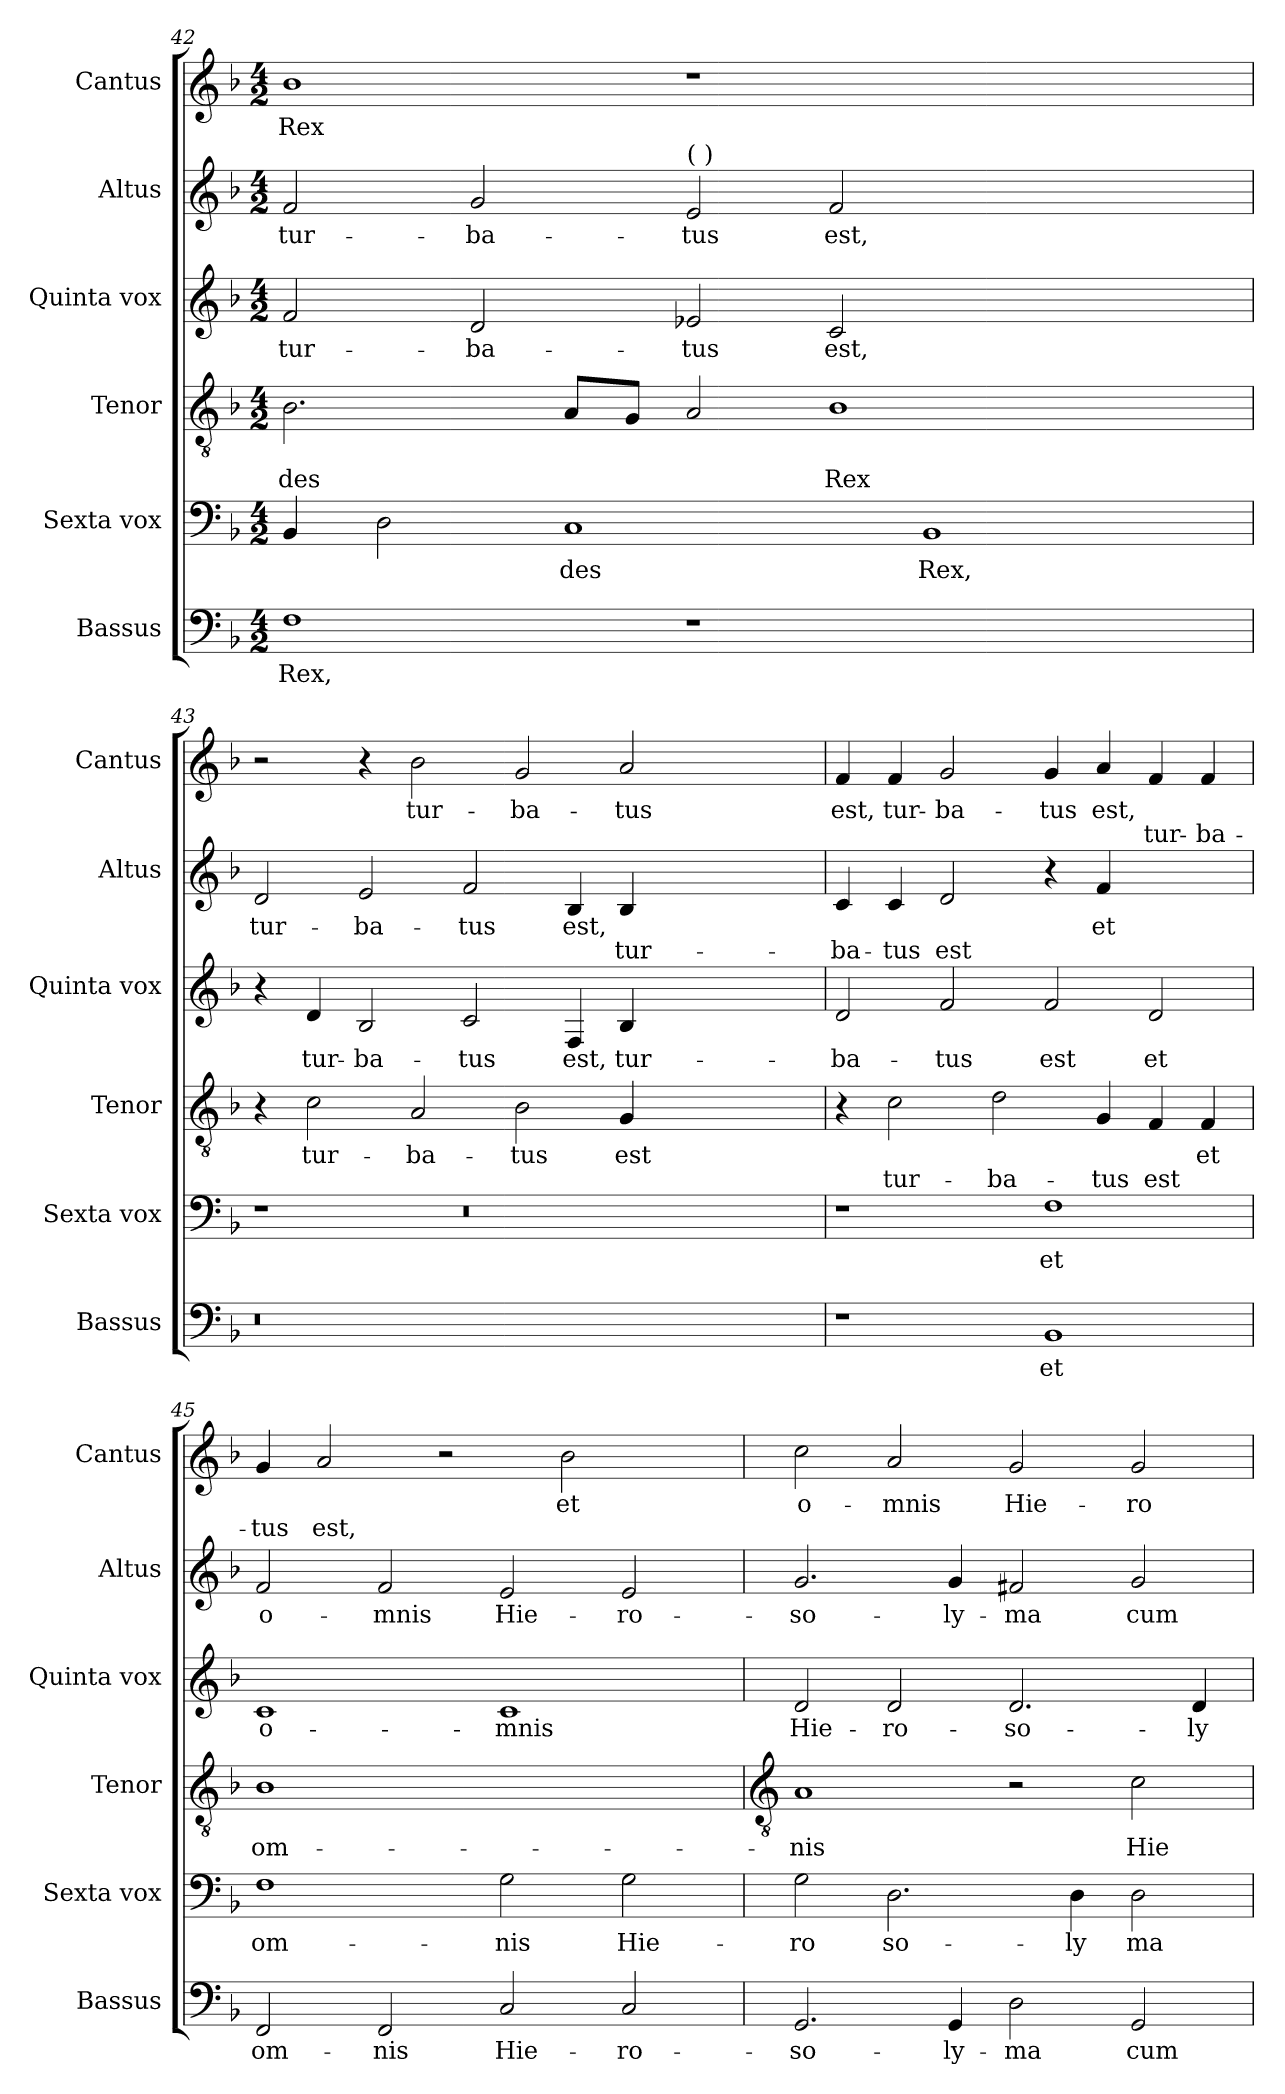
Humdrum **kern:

**kern	**text	**kern	**text	**kern	**text	**text	**kern	**text	**kern	**text	**text	**kern	**text	**text
*part6	*part6	*part5	*part5	*part4	*part4	*part4	*part3	*part3	*part2	*part2	*part2	*part1	*part1	*part1
*staff6	*staff6	*staff5	*staff5	*staff4	*staff4	*staff4	*staff3	*staff3	*staff2	*staff2	*staff2	*staff1	*staff1	*staff1
*I"Bassus	*	*I"Sexta vox	*	*I"Tenor	*	*	*I"Quinta vox	*	*I"Altus	*	*	*I"Cantus	*	*
*I'Bassus	*	*I'Sexta vox	*	*I'Tenor	*	*	*I'Quinta vox	*	*I'Altus	*	*	*I'Cantus	*	*
*clefF4	*	*clefF4	*	*clefGv2	*	*	*clefG2	*	*clefG2	*	*	*clefG2	*	*
*k[b-]	*	*k[b-]	*	*k[b-]	*	*	*k[b-]	*	*k[b-]	*	*	*k[b-]	*	*
*F:	*	*F:	*	*F:	*	*	*F:	*	*F:	*	*	*F:	*	*
*M4/2	*	*M4/2	*	*M4/2	*	*	*M4/2	*	*M4/2	*	*	*M4/2	*	*
=42A	=42A	=42A	=42A	=42A	=42A	=42A	=42A	=42A	=42A	=42A	=42A	=42A	=42A	=42A
!	!LO:LY:b	!	!	!	!	!LO:LY:b	!	!LO:LY:b	!	!LO:LY:b	!	!	!LO:LY:b	!
1F	Rex,	4BB-	.	2.B-	.	des	2f	tur-	2f	tur-	.	1b-	Rex	.
.	.	2D	.	.	.	.	.	.	.	.	.	.	.	.
!	!	!	!	!	!	!	!	!LO:LY:b	!	!LO:LY:b	!	!	!	!
.	.	.	.	.	.	.	2d	-ba-	2g	-ba-	.	.	.	.
!	!	!	!LO:LY:b	!	!	!	!	!	!	!	!	!	!	!
.	.	1C	-des	8AL	.	.	.	.	.	.	.	.	.	.
.	.	.	.	8GJ	.	.	.	.	.	.	.	.	.	.
!	!	!	!	!	!	!	!	!	!LO:TX:a:t=(  )	!	!	!	!	!
!	!	!	!	!	!	!	!	!LO:LY:b	!	!LO:LY:b	!	!	!	!
1r	.	.	.	2A	.	.	2e-X	-tus	2e	-tus	.	1r	.	.
!	!	!	!	!	!	!LO:LY:b	!	!LO:LY:b	!	!LO:LY:b	!	!	!	!
.	.	.	.	1B-	.	Rex	2c	est,	2f	est,	.	.	.	.
!	!	!	!LO:LY:b	!	!	!	!	!	!	!	!	!	!	!
.	.	1BB-	Rex,	.	.	.	.	.	.	.	.	.	.	.
2.ryy	.	.	.	.	.	.	2.ryy	.	2.ryy	.	.	2.ryy	.	.
.	.	.	.	4ryy	.	.	.	.	.	.	.	.	.	.
=43A	=43A	=43A	=43A	=43A	=43A	=43A	=43A	=43A	=43A	=43A	=43A	=43A	=43A	=43A
!	!	!	!	!	!	!	!	!	!	!LO:LY:b	!	!	!	!
0r	.	1r	.	4r	.	.	4r	.	2d	tur-	.	2r	.	.
!	!	!	!	!	!LO:LY:b	!	!	!LO:LY:b	!	!	!	!	!	!
.	.	.	.	2c	tur-	.	4d	tur-	.	.	.	.	.	.
!	!	!	!	!	!	!	!	!LO:LY:b	!	!LO:LY:b	!	!	!	!
.	.	.	.	.	.	.	2B-	-ba-	2e	-ba-	.	4r	.	.
!	!	!	!	!	!LO:LY:b	!	!	!	!	!	!	!	!LO:LY:b	!
.	.	.	.	2A	-ba-	.	.	.	.	.	.	2b-	tur-	.
!	!	!	!	!	!	!	!	!LO:LY:b	!	!LO:LY:b	!	!	!	!
.	.	0r	.	.	.	.	2c	-tus	2f	-tus	.	.	.	.
!	!	!	!	!	!LO:LY:b	!	!	!	!	!	!	!	!LO:LY:b	!
.	.	.	.	2B-	-tus	.	.	.	.	.	.	2g	-ba-	.
!	!	!	!	!	!	!	!	!LO:LY:b	!	!LO:LY:b	!	!	!	!
.	.	.	.	.	.	.	4F	est,	4B-	est,	.	.	.	.
!	!	!	!	!	!LO:LY:b	!	!	!LO:LY:b	!	!	!LO:LY:b	!	!LO:LY:b	!
.	.	.	.	4G	est	.	4B-	tur-	4B-	.	tur-	2a	-tus	.
1ryy	.	.	.	1ryy	.	.	1ryy	.	1ryy	.	.	.	.	.
.	.	.	.	.	.	.	.	.	.	.	.	2.ryy	.	.
=44A	=44A	=44A	=44A	=44A	=44A	=44A	=44A	=44A	=44A	=44A	=44A	=44A	=44A	=44A
!	!	!	!	!	!	!	!	!LO:LY:b	!	!	!LO:LY:b	!	!LO:LY:b	!
1r	.	1r	.	4r	.	.	2d	-ba-	4c	.	-ba-	4f	est,	.
!	!	!	!	!	!	!LO:LY:b	!	!	!	!	!LO:LY:b	!	!LO:LY:b	!
.	.	.	.	2c	.	tur-	.	.	4c	.	-tus	4f	tur-	.
!	!	!	!	!	!	!	!	!LO:LY:b	!	!	!LO:LY:b	!	!LO:LY:b	!
.	.	.	.	.	.	.	2f	-tus	2d	.	est	2g	-ba-	.
!	!	!	!	!	!	!LO:LY:b	!	!	!	!	!	!	!	!
.	.	.	.	2d	.	-ba-	.	.	.	.	.	.	.	.
!	!LO:LY:b	!	!LO:LY:b	!	!	!	!	!LO:LY:b	!	!	!	!	!LO:LY:b	!
1BB-	et	1F	et	.	.	.	2f	est	4r	.	.	4g	-tus	.
!	!	!	!	!	!	!LO:LY:b	!	!	!	!LO:LY:b	!	!	!LO:LY:b	!
.	.	.	.	4G	.	-tus	.	.	4f	et	.	4a	est,	.
!	!	!	!	!	!	!LO:LY:b	!	!LO:LY:b	!	!	!	!	!	!LO:LY:b
.	.	.	.	4F	.	est	2d	et	2ryy	.	.	4f	.	tur-
!	!	!	!	!	!LO:LY:b	!	!	!	!	!	!	!	!	!LO:LY:b
.	.	.	.	4F	et	.	.	.	.	.	.	4f	.	-ba-
!!LO:LB:g=z
=45A	=45A	=45A	=45A	=45A	=45A	=45A	=45A	=45A	=45A	=45A	=45A	=45A	=45A	=45A
!	!LO:LY:b	!	!LO:LY:b	!	!LO:LY:b	!	!	!LO:LY:b	!	!LO:LY:b	!	!	!	!LO:LY:b
2FF	om-	1F	om-	1B-	om-	.	1c	o-	2f	o-	.	4g	.	-tus
!	!	!	!	!	!	!	!	!	!	!	!	!	!	!LO:LY:b
.	.	.	.	.	.	.	.	.	.	.	.	2a	.	est,
!	!LO:LY:b	!	!	!	!	!	!	!	!	!LO:LY:b	!	!	!	!
2FF	-nis	.	.	.	.	.	.	.	2f	-mnis	.	.	.	.
.	.	.	.	.	.	.	.	.	.	.	.	2r	.	.
!	!LO:LY:b	!	!LO:LY:b	!	!	!	!	!LO:LY:b	!	!LO:LY:b	!	!	!	!
2C	Hie-	2G	-nis	1ryy	.	.	1c	-mnis	2e	Hie-	.	.	.	.
!	!	!	!	!	!	!	!	!	!	!	!	!	!LO:LY:b	!
.	.	.	.	.	.	.	.	.	.	.	.	2b-	et	.
!	!LO:LY:b	!	!LO:LY:b	!	!	!	!	!	!	!LO:LY:b	!	!	!	!
2C	-ro-	2G	Hie-	.	.	.	.	.	2e	-ro-	.	.	.	.
.	.	.	.	.	.	.	.	.	.	.	.	4ryy	.	.
!!LO:LB:g=z
=46	=46	=46	=46	=46	=46	=46	=46	=46	=46	=46	=46	=46	=46	=46
*	*	*	*	*clefGv2	*	*	*	*	*	*	*	*	*	*
!	!LO:LY:b	!	!LO:LY:b	!	!LO:LY:b	!	!	!LO:LY:b	!	!LO:LY:b	!	!	!LO:LY:b	!
2.GG	-so-	2G	-ro	1A	-nis	.	2d	Hie-	2.g	-so-	.	2cc	o-	.
!	!	!	!LO:LY:b	!	!	!	!	!LO:LY:b	!	!	!	!	!LO:LY:b	!
.	.	2.D	so-	.	.	.	2d	-ro-	.	.	.	2a	-mnis	.
!	!LO:LY:b	!	!	!	!	!	!	!	!	!LO:LY:b	!	!	!	!
4GG	-ly-	.	.	.	.	.	.	.	4g	-ly-	.	.	.	.
!	!LO:LY:b	!	!	!	!	!	!	!LO:LY:b	!	!LO:LY:b	!	!	!LO:LY:b	!
2D	-ma	.	.	2r	.	.	2.d	-so-	2f#X	-ma	.	2g	Hie-	.
!	!	!	!LO:LY:b	!	!	!	!	!	!	!	!	!	!	!
.	.	4D	-ly	.	.	.	.	.	.	.	.	.	.	.
!	!LO:LY:b	!	!LO:LY:b	!	!LO:LY:b	!	!	!	!	!LO:LY:b	!	!	!LO:LY:b	!
2GG	cum	2D	ma	2c	Hie-	.	.	.	2g	cum	.	2g	-ro-	.
!	!	!	!	!	!	!	!	!LO:LY:b	!	!	!	!	!	!
.	.	.	.	.	.	.	4d	-ly-	.	.	.	.	.	.
=	=	=	=	=	=	=	=	=	=	=	=	=	=	=
*-	*-	*-	*-	*-	*-	*-	*-	*-	*-	*-	*-	*-	*-	*-
